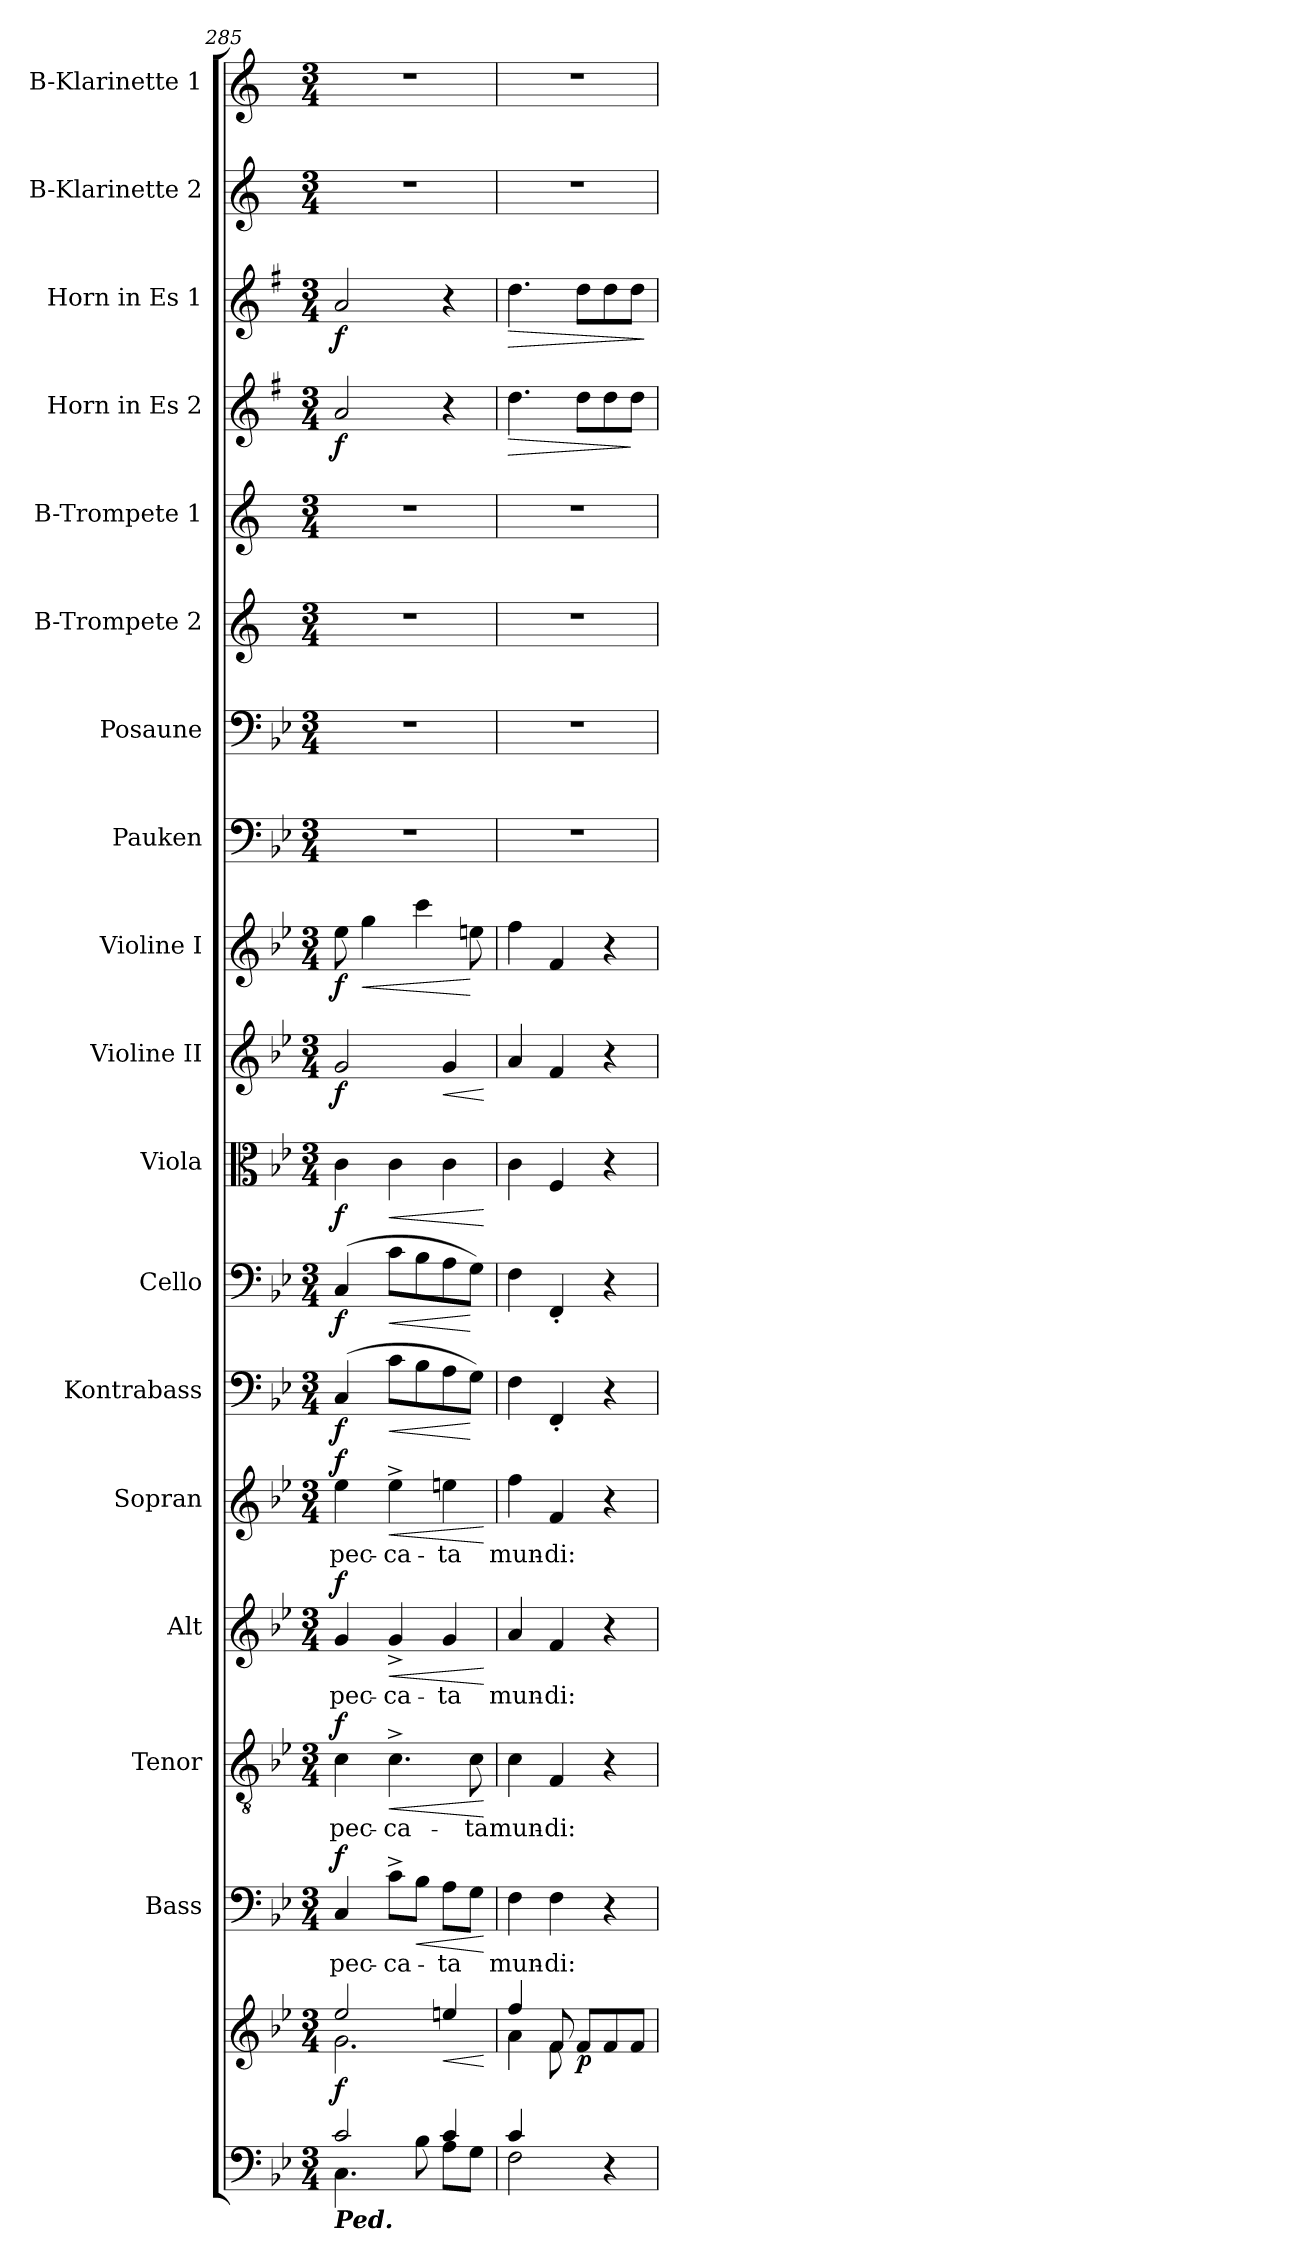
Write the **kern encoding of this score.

**kern	**kern	**dynam	**kern	**text	**dynam	**kern	**text	**dynam	**kern	**text	**dynam	**kern	**text	**dynam	**kern	**dynam	**kern	**dynam	**kern	**dynam	**kern	**dynam	**kern	**dynam	**kern	**kern	**kern	**kern	**kern	**dynam	**kern	**dynam	**kern	**kern
*part18	*part18	*part18	*part17	*part17	*part17	*part16	*part16	*part16	*part15	*part15	*part15	*part14	*part14	*part14	*part13	*part13	*part12	*part12	*part11	*part11	*part10	*part10	*part9	*part9	*part8	*part7	*part6	*part5	*part4	*part4	*part3	*part3	*part2	*part1
*staff19	*staff18	*staff18/19	*staff17	*staff17	*staff17	*staff16	*staff16	*staff16	*staff15	*staff15	*staff15	*staff14	*staff14	*staff14	*staff13	*staff13	*staff12	*staff12	*staff11	*staff11	*staff10	*staff10	*staff9	*staff9	*staff8	*staff7	*staff6	*staff5	*staff4	*staff4	*staff3	*staff3	*staff2	*staff1
*	*	*	*I"Bass	*	*	*I"Tenor	*	*	*I"Alt	*	*	*I"Sopran	*	*	*I"Kontrabass	*	*I"Cello	*	*I"Viola	*	*I"Violine II	*	*I"Violine I	*	*I"Pauken	*I"Posaune	*I"B-Trompete 2	*I"B-Trompete 1	*I"Horn in Es 2	*	*I"Horn in Es 1	*	*I"B-Klarinette 2	*I"B-Klarinette 1
*	*	*	*I'B.	*	*	*I'T.	*	*	*I'A.	*	*	*I'S.	*	*	*I'Kb.	*	*	*	*I'Vla.	*	*I'Vl. II	*	*I'Vl. I	*	*I'Pk.	*I'Pos.	*I'B Trp. 2	*I'B Trp. 1	*	*	*	*	*I'B Kl. 2	*I'B Kl. 1
*clefF4	*clefG2	*	*clefF4	*	*	*clefGv2	*	*	*clefG2	*	*	*clefG2	*	*	*clefF4	*	*clefF4	*	*clefC3	*	*clefG2	*	*clefG2	*	*clefF4	*clefF4	*clefG2	*clefG2	*clefG2	*	*clefG2	*	*clefG2	*clefG2
*	*	*	*	*	*	*	*	*	*	*	*	*	*	*	*ITrd7c12	*	*	*	*	*	*	*	*	*	*	*	*ITrd1c2	*ITrd1c2	*ITrd5c9	*	*ITrd5c9	*	*ITrd1c2	*ITrd1c2
*k[b-e-]	*k[b-e-]	*	*k[b-e-]	*	*	*k[b-e-]	*	*	*k[b-e-]	*	*	*k[b-e-]	*	*	*k[b-e-]	*	*k[b-e-]	*	*k[b-e-]	*	*k[b-e-]	*	*k[b-e-]	*	*k[b-e-]	*k[b-e-]	*k[b-e-]	*k[b-e-]	*k[b-e-]	*	*k[b-e-]	*	*k[b-e-]	*k[b-e-]
*B-:	*B-:	*	*B-:	*	*	*B-:	*	*	*B-:	*	*	*B-:	*	*	*B-:	*	*B-:	*	*B-:	*	*B-:	*	*B-:	*	*B-:	*B-:	*B-:	*B-:	*B-:	*	*B-:	*	*B-:	*B-:
*M3/4	*M3/4	*	*M3/4	*	*	*M3/4	*	*	*M3/4	*	*	*M3/4	*	*	*M3/4	*	*M3/4	*	*M3/4	*	*M3/4	*	*M3/4	*	*M3/4	*M3/4	*M3/4	*M3/4	*M3/4	*	*M3/4	*	*M3/4	*M3/4
=285	=285	=285	=285	=285	=285	=285	=285	=285	=285	=285	=285	=285	=285	=285	=285	=285	=285	=285	=285	=285	=285	=285	=285	=285	=285	=285	=285	=285	=285	=285	=285	=285	=285	=285
*^	*^	*	*	*	*	*	*	*	*	*	*	*	*	*	*	*	*	*	*	*	*	*	*	*	*	*	*	*	*	*	*	*	*	*
!LO:TX:b:Bi:t=Ped.	!	!	!	!	!	!	!	!	!	!	!	!	!	!	!	!	!	!	!	!	!	!	!	!	!	!	!	!	!	!	!	!	!	!	!	!
!	!	!	!	!LO:DY:b	!	!LO:LY:b	!LO:DY:a	!	!LO:LY:b	!LO:DY:a	!	!LO:LY:b	!LO:DY:a	!	!LO:LY:b	!LO:DY:a	!	!LO:DY:b	!	!LO:DY:b	!	!LO:DY:b	!	!LO:DY:b	!	!LO:DY:b	!	!	!	!	!	!LO:DY:b	!	!LO:DY:b	!	!
2c/	4.C\	2ee-/	2.g\	f	4C/	pec-	f	4c\	pec-	f	4g/	pec-	f	4ee-\	pec-	f	(4CC/	f	(4C/	f	4c\	f	2g/	f	8ee-\	f	2.r	2.r	2.r	2.r	2c/	f	2c/	f	2.r	2.r
!	!	!	!	!	!	!	!	!	!	!	!	!	!	!	!	!	!	!	!	!	!	!	!	!	!	!LO:HP:b	!	!	!	!	!	!	!	!	!	!
.	.	.	.	.	.	.	.	.	.	.	.	.	.	.	.	.	.	.	.	.	.	.	.	.	4gg\	<	.	.	.	.	.	.	.	.	.	.
!	!	!	!	!	!	!LO:LY:b	!	!	!LO:LY:b	!LO:HP:b	!	!LO:LY:b	!LO:HP:b	!	!LO:LY:b	!LO:HP:b	!	!LO:HP:b	!	!LO:HP:b	!	!LO:HP:b	!	!	!	!	!	!	!	!	!	!	!	!	!	!
.	.	.	.	.	8c^>\L	-ca-	.	4.c^>\	-ca-	<	4g^>/	-ca-	<	4ee-^>\	-ca-	<	8C\L	<	8c\L	<	4c\	<	.	.	.	.	.	.	.	.	.	.	.	.	.	.
!	!	!	!	!	!	!	!LO:HP:b	!	!	!	!	!	!	!	!	!	!	!	!	!	!	!	!	!	!	!	!	!	!	!	!	!	!	!	!	!
.	8B-\	.	.	.	8B-\J	.	<	.	.	.	.	.	.	.	.	.	8BB-\	.	8B-\	.	.	.	.	.	4ccc\	.	.	.	.	.	.	.	.	.	.	.
!	!	!	!	!LO:HP:b	!	!LO:LY:b	!	!	!	!	!	!LO:LY:b	!	!	!LO:LY:b	!	!	!	!	!	!	!	!	!LO:HP:b	!	!	!	!	!	!	!	!	!	!	!	!
4c/	8A\L	4een/	.	<	8A\L	-ta	.	.	.	.	4g/	-ta	.	4een\	-ta	.	8AA\	.	8A\	.	4c\	.	4g/	<	.	.	.	.	.	.	4r	.	4r	.	.	.
!	!	!	!	!	!	!	!	!	!LO:LY:b	!	!	!	!	!	!	!	!	!	!	!	!	!	!	!	!	!	!	!	!	!	!	!	!	!	!	!
.	8G\J	.	.	.	8G\J	.	.	8c\	-ta	.	.	.	.	.	.	.	8GG\J)	[	8G\J)	[	.	.	.	.	8een\	[	.	.	.	.	.	.	.	.	.	.
*v	*v	*	*	*	*	*	*	*	*	*	*	*	*	*	*	*	*	*	*	*	*	*	*	*	*	*	*	*	*	*	*	*	*	*	*	*
*	*v	*v	*	*	*	*	*	*	*	*	*	*	*	*	*	*	*	*	*	*	*	*	*	*	*	*	*	*	*	*	*	*	*	*	*
.	.	[	.	.	[	.	.	[	.	.	[	.	.	[	.	.	.	.	.	[	.	[	.	.	.	.	.	.	.	.	.	.	.	.
=286	=286	=286	=286	=286	=286	=286	=286	=286	=286	=286	=286	=286	=286	=286	=286	=286	=286	=286	=286	=286	=286	=286	=286	=286	=286	=286	=286	=286	=286	=286	=286	=286	=286	=286
*^	*^	*	*	*	*	*	*	*	*	*	*	*	*	*	*	*	*	*	*	*	*	*	*	*	*	*	*	*	*	*	*	*	*	*
!	!	!	!	!	!	!LO:LY:b	!	!	!LO:LY:b	!	!	!LO:LY:b	!	!	!LO:LY:b	!	!	!	!	!	!	!	!	!	!	!	!	!	!	!	!	!LO:HP:b	!	!LO:HP:b	!	!
4c/	2F\	4ff/	4a\	.	4F\	mun-	.	4c\	mun-	.	4a/	mun-	.	4ff\	mun-	.	4FF\	.	4F\	.	4c\	.	4a/	.	4ff\	.	2.r	2.r	2.r	2.r	4.f\	>	4.f\	>	2.r	2.r
!	!	!	!	!	!	!LO:LY:b	!	!	!LO:LY:b	!	!	!LO:LY:b	!	!	!LO:LY:b	!	!	!	!	!	!	!	!	!	!	!	!	!	!	!	!	!	!	!	!	!
2ryy	.	8f/	8f\	.	4F\	-di:	.	4F/	-di:	.	4f/	-di:	.	4f/	-di:	.	4FFF'</	.	4FF'</	.	4F/	.	4f/	.	4f/	.	.	.	.	.	.	.	.	.	.	.
!	!	!	!	!LO:DY:b	!	!	!	!	!	!	!	!	!	!	!	!	!	!	!	!	!	!	!	!	!	!	!	!	!	!	!	!	!	!	!	!
.	.	8f/L	4.ryy	p	.	.	.	.	.	.	.	.	.	.	.	.	.	.	.	.	.	.	.	.	.	.	.	.	.	.	8f\L	.	8f\L	.	.	.
.	4r	8f/	.	.	4r	.	.	4r	.	.	4r	.	.	4r	.	.	4r	.	4r	.	4r	.	4r	.	4r	.	.	.	.	.	8f\	.	8f\	.	.	.
.	.	8f/J	.	.	.	.	.	.	.	.	.	.	.	.	.	.	.	.	.	.	.	.	.	.	.	.	.	.	.	.	8f\J	]	8f\J	.	.	.
*v	*v	*	*	*	*	*	*	*	*	*	*	*	*	*	*	*	*	*	*	*	*	*	*	*	*	*	*	*	*	*	*	*	*	*	*	*
*	*v	*v	*	*	*	*	*	*	*	*	*	*	*	*	*	*	*	*	*	*	*	*	*	*	*	*	*	*	*	*	*	*	*	*	*
.	.	.	.	.	.	.	.	.	.	.	.	.	.	.	.	.	.	.	.	.	.	.	.	.	.	.	.	.	.	.	.	]	.	.
=	=	=	=	=	=	=	=	=	=	=	=	=	=	=	=	=	=	=	=	=	=	=	=	=	=	=	=	=	=	=	=	=	=	=
*-	*-	*-	*-	*-	*-	*-	*-	*-	*-	*-	*-	*-	*-	*-	*-	*-	*-	*-	*-	*-	*-	*-	*-	*-	*-	*-	*-	*-	*-	*-	*-	*-	*-	*-
